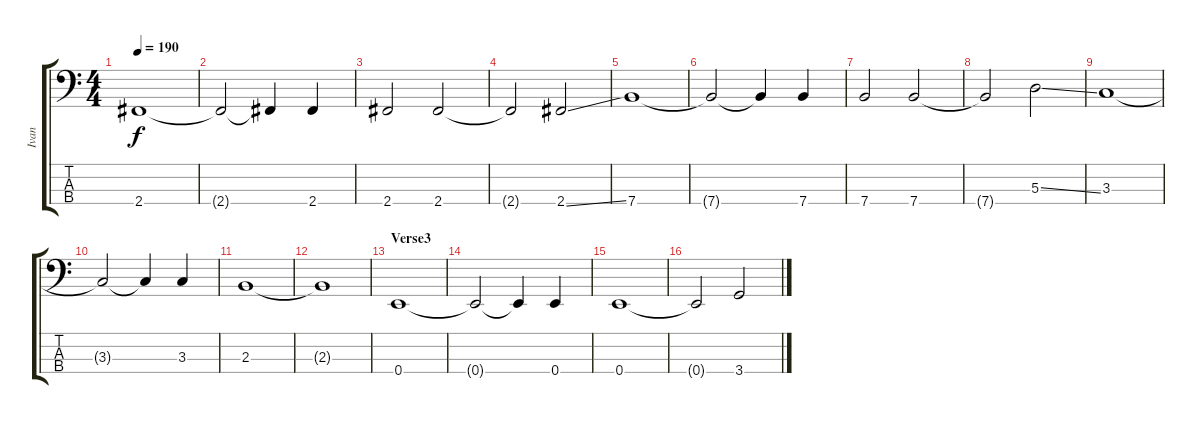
\track ("Ivan" "Ivan") {instrument electricbasspick}
\staff {score tabs}
\tuning (G2 D2 A1 E1) {hide}
\ts (4 4)
\tempo 190
\clef f4
\ks c
2.4.1{dy f} |
2.4{t}.2 2.4{t}.4 2.4.4 |
2.4.2 2.4.2 |
2.4{t}.2 2.4{ss}.2 |
7.4.1 |
7.4{t}.2 7.4{t}.4 7.4.4 |
7.4.2 7.4.2 |
7.4{t}.2 5.3{ss}.2 |
3.3.1 |
3.3{t}.2 3.3{t}.4 3.3.4 |
2.3.1 |
2.3{t}.1 |
\section ("" "Verse3")
0.4.1 |
0.4{t}.2 0.4{t}.4 0.4.4 |
0.4.1 |
0.4{t}.2 3.4.2
